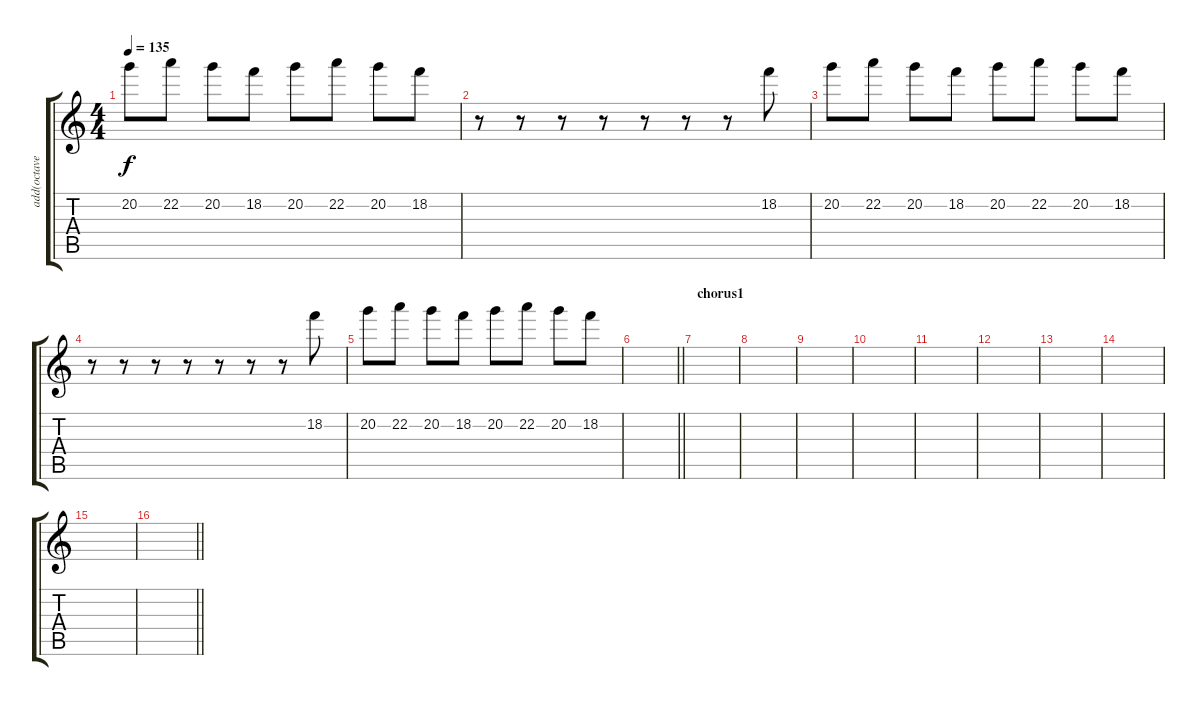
\track ("add(octave)" "add(octave") {mute instrument acousticguitarsteel}
\staff {score tabs}
\tuning (E4 B3 G3 D3 A2 E2) {hide}
\ts (4 4)
\tempo 135
\clef g2
\ks c
20.2.8{dy f} 22.2.8 20.2.8 18.2.8 20.2.8 22.2.8 20.2.8 18.2.8 |
r.8 r.8 r.8 r.8 r.8 r.8 r.8 18.2.8 |
20.2.8 22.2.8 20.2.8 18.2.8 20.2.8 22.2.8 20.2.8 18.2.8 |
r.8 r.8 r.8 r.8 r.8 r.8 r.8 18.2.8 |
20.2.8 22.2.8 20.2.8 18.2.8 20.2.8 22.2.8 20.2.8 18.2.8 |
\barLineRight lightlight
|
\section ("" "chorus1")
|
|
|
|
|
|
|
|
|
\barLineRight lightlight
